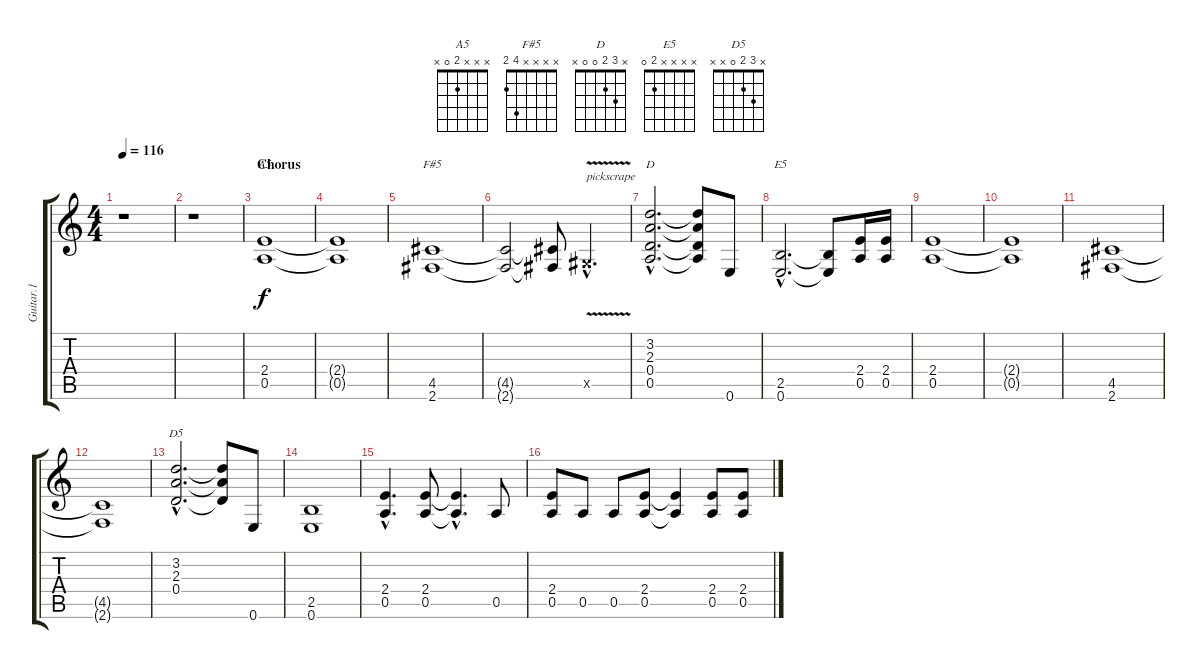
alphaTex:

\track ("Guitar.1" "Guitar.1") {instrument distortionguitar}
\staff {score tabs}
\tuning (E4 B3 G3 D3 A2 E2) {hide}
\chord ("A5" x x x 2 0 x)
\chord ("F#5" x x x x 4 2)
\chord ("D" x 3 2 0 0 x)
\chord ("E5" x x x x 2 0)
\chord ("D5" x 3 2 0 x x)
\ts (4 4)
\tempo 116
\clef g2
\ks c
r.1{dy f} |
r.1 |
\section ("" "Chorus")
(2.4 0.5).1{ch "A5"} |
(2.4{t} 0.5{t}).1 |
(4.5 2.6).1{ch "F#5"} |
(4.5{t} 2.6{t}).2 (4.5{t} 2.6{t}).8 -1.5{v hac x}.4{d txt "pickscrape"} |
(3.2{hac} 2.3{hac} 0.4{hac} 0.5{hac}).2{d ch "D"} (3.2{t} 2.3{t} 0.4{t} 0.5{t}).8 0.6.8 |
(2.5{hac} 0.6{hac}).2{d ch "E5"} (2.5{t} 0.6{t}).8 (2.4 0.5).16 (2.4 0.5).16 |
(2.4 0.5).1 |
(2.4{t} 0.5{t}).1 |
(4.5 2.6).1 |
(4.5{t} 2.6{t}).1 |
(3.2{hac} 2.3{hac} 0.4{hac}).2{d ch "D5"} (3.2{t} 2.3{t} 0.4{t}).8 0.6.8 |
(2.5 0.6).1 |
(2.4{hac} 0.5{hac}).4{d} (2.4 0.5).8 (2.4{hac t} 0.5{hac t}).4{d} 0.5.8 |
(2.4 0.5).8 0.5.8 0.5.8 (2.4 0.5).8 (2.4{t} 0.5{t}).4 (2.4 0.5).8 (2.4 0.5).8
